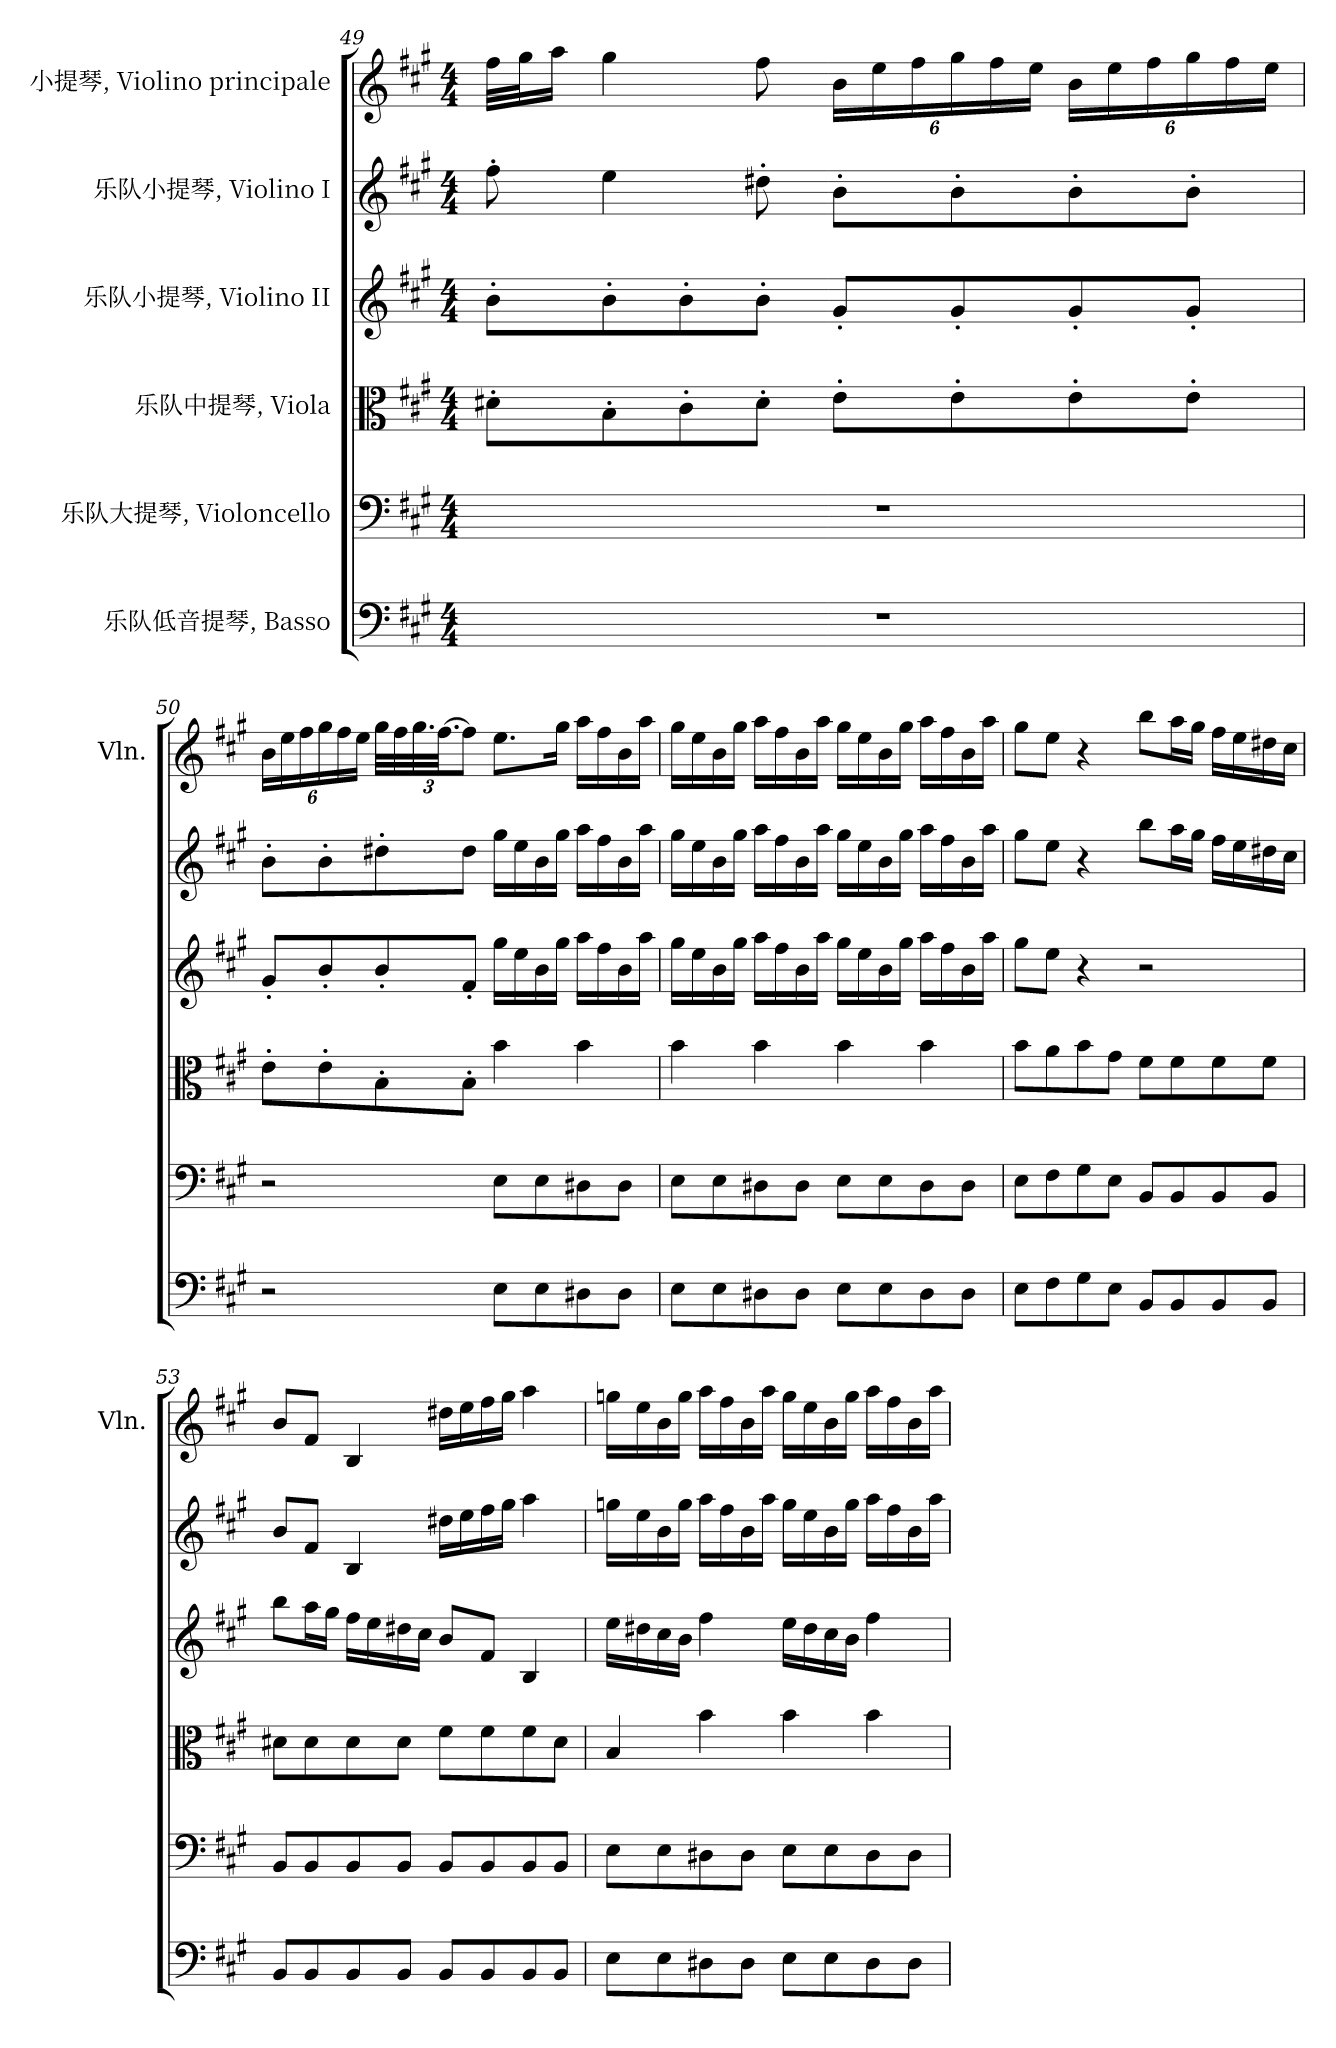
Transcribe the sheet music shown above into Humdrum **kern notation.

**kern	**kern	**kern	**kern	**kern	**kern
*part6	*part5	*part4	*part3	*part2	*part1
*staff6	*staff5	*staff4	*staff3	*staff2	*staff1
*I"乐队低音提琴, Basso	*I"乐队大提琴, Violoncello	*I"乐队中提琴, Viola	*I"乐队小提琴, Violino II	*I"乐队小提琴, Violino I	*I"小提琴, Violino principale
*	*	*	*	*	*I'Vln.
*clefF4	*clefF4	*clefC3	*clefG2	*clefG2	*clefG2
*ITrd7c12	*	*	*	*	*
*k[f#c#g#]	*k[f#c#g#]	*k[f#c#g#]	*k[f#c#g#]	*k[f#c#g#]	*k[f#c#g#]
*M4/4	*M4/4	*M4/4	*M4/4	*M4/4	*M4/4
=49	=49	=49	=49	=49	=49
1r	1r	8d#X'\L	8b'\L	8ff#'\	32ff#\LLL
.	.	.	.	.	32gg#\J
.	.	.	.	.	16aa\JJ
.	.	8B'\	8b'\	4ee\	4gg#\
.	.	8c#'\	8b'\	.	.
.	.	8d#'\J	8b'\J	8dd#X'\	8ff#\
*	*	*	*	*	*Xbrackettup
.	.	8e'\L	8g#'/L	8b'\L	24b\LL
.	.	.	.	.	24ee\
.	.	.	.	.	24ff#\
.	.	8e'\	8g#'/	8b'\	24gg#\
.	.	.	.	.	24ff#\
.	.	.	.	.	24ee\JJ
.	.	8e'\	8g#'/	8b'\	24b\LL
.	.	.	.	.	24ee\
.	.	.	.	.	24ff#\
.	.	8e'\J	8g#'/J	8b'\J	24gg#\
.	.	.	.	.	24ff#\
.	.	.	.	.	24ee\JJ
!!LO:PB:g=z
=50	=50	=50	=50	=50	=50
2r	2r	8e'\L	8g#'/L	8b'\L	24b\LL
.	.	.	.	.	24ee\
.	.	.	.	.	24ff#\
.	.	8e'\	8b'/	8b'\	24gg#\
.	.	.	.	.	24ff#\
.	.	.	.	.	24ee\JJ
.	.	8B'\	8b'/	8dd#X'\	32gg#\LLL
.	.	.	.	.	32ff#\
.	.	.	.	.	48.gg#\
.	.	.	.	.	[48.ff#\JJ
.	.	8B'\J	8f#'/J	8dd#\J	8ff#\J]
8EE\L	8E\L	4b\	16gg#\LL	16gg#\LL	8.ee\L
.	.	.	16ee\	16ee\	.
8EE\	8E\	.	16b\	16b\	.
.	.	.	16gg#\JJ	16gg#\JJ	16gg#\Jk
8DD#X\	8D#X\	4b\	16aa\LL	16aa\LL	16aa\LL
.	.	.	16ff#\	16ff#\	16ff#\
8DD#\J	8D#\J	.	16b\	16b\	16b\
.	.	.	16aa\JJ	16aa\JJ	16aa\JJ
=51	=51	=51	=51	=51	=51
8EE\L	8E\L	4b\	16gg#\LL	16gg#\LL	16gg#\LL
.	.	.	16ee\	16ee\	16ee\
8EE\	8E\	.	16b\	16b\	16b\
.	.	.	16gg#\JJ	16gg#\JJ	16gg#\JJ
8DD#X\	8D#X\	4b\	16aa\LL	16aa\LL	16aa\LL
.	.	.	16ff#\	16ff#\	16ff#\
8DD#\J	8D#\J	.	16b\	16b\	16b\
.	.	.	16aa\JJ	16aa\JJ	16aa\JJ
8EE\L	8E\L	4b\	16gg#\LL	16gg#\LL	16gg#\LL
.	.	.	16ee\	16ee\	16ee\
8EE\	8E\	.	16b\	16b\	16b\
.	.	.	16gg#\JJ	16gg#\JJ	16gg#\JJ
8DD#\	8D#\	4b\	16aa\LL	16aa\LL	16aa\LL
.	.	.	16ff#\	16ff#\	16ff#\
8DD#\J	8D#\J	.	16b\	16b\	16b\
.	.	.	16aa\JJ	16aa\JJ	16aa\JJ
!!LO:LB:g=z
=52	=52	=52	=52	=52	=52
8EE\L	8E\L	8b\L	8gg#\L	8gg#\L	8gg#\L
8FF#\	8F#\	8a\	8ee\J	8ee\J	8ee\J
8GG#\	8G#\	8b\	4r	4r	4r
8EE\J	8E\J	8g#\J	.	.	.
8BBB/L	8BB/L	8f#\L	2r	8bb\L	8bb\L
8BBB/	8BB/	8f#\	.	16aa\L	16aa\L
.	.	.	.	16gg#\JJ	16gg#\JJ
8BBB/	8BB/	8f#\	.	16ff#\LL	16ff#\LL
.	.	.	.	16ee\	16ee\
8BBB/J	8BB/J	8f#\J	.	16dd#X\	16dd#X\
.	.	.	.	16cc#\JJ	16cc#\JJ
=53	=53	=53	=53	=53	=53
8BBB/L	8BB/L	8d#X\L	8bb\L	8b/L	8b/L
8BBB/	8BB/	8d#\	16aa\L	8f#/J	8f#/J
.	.	.	16gg#\JJ	.	.
8BBB/	8BB/	8d#\	16ff#\LL	4B/	4B/
.	.	.	16ee\	.	.
8BBB/J	8BB/J	8d#\J	16dd#X\	.	.
.	.	.	16cc#\JJ	.	.
8BBB/L	8BB/L	8f#\L	8b/L	16dd#X\LL	16dd#X\LL
.	.	.	.	16ee\	16ee\
8BBB/	8BB/	8f#\	8f#/J	16ff#\	16ff#\
.	.	.	.	16gg#\JJ	16gg#\JJ
8BBB/	8BB/	8f#\	4B/	4aa\	4aa\
8BBB/J	8BB/J	8d#\J	.	.	.
!!LO:PB:g=z
=54	=54	=54	=54	=54	=54
8EE\L	8E\L	4B/	16ee\LL	16ggn\LL	16ggn\LL
.	.	.	16dd#X\	16ee\	16ee\
8EE\	8E\	.	16cc#\	16b\	16b\
.	.	.	16b\JJ	16gg\JJ	16gg\JJ
8DD#X\	8D#X\	4b\	4ff#\	16aa\LL	16aa\LL
.	.	.	.	16ff#\	16ff#\
8DD#\J	8D#\J	.	.	16b\	16b\
.	.	.	.	16aa\JJ	16aa\JJ
8EE\L	8E\L	4b\	16ee\LL	16gg\LL	16gg\LL
.	.	.	16dd#\	16ee\	16ee\
8EE\	8E\	.	16cc#\	16b\	16b\
.	.	.	16b\JJ	16gg\JJ	16gg\JJ
8DD#\	8D#\	4b\	4ff#\	16aa\LL	16aa\LL
.	.	.	.	16ff#\	16ff#\
8DD#\J	8D#\J	.	.	16b\	16b\
.	.	.	.	16aa\JJ	16aa\JJ
=	=	=	=	=	=
*-	*-	*-	*-	*-	*-
